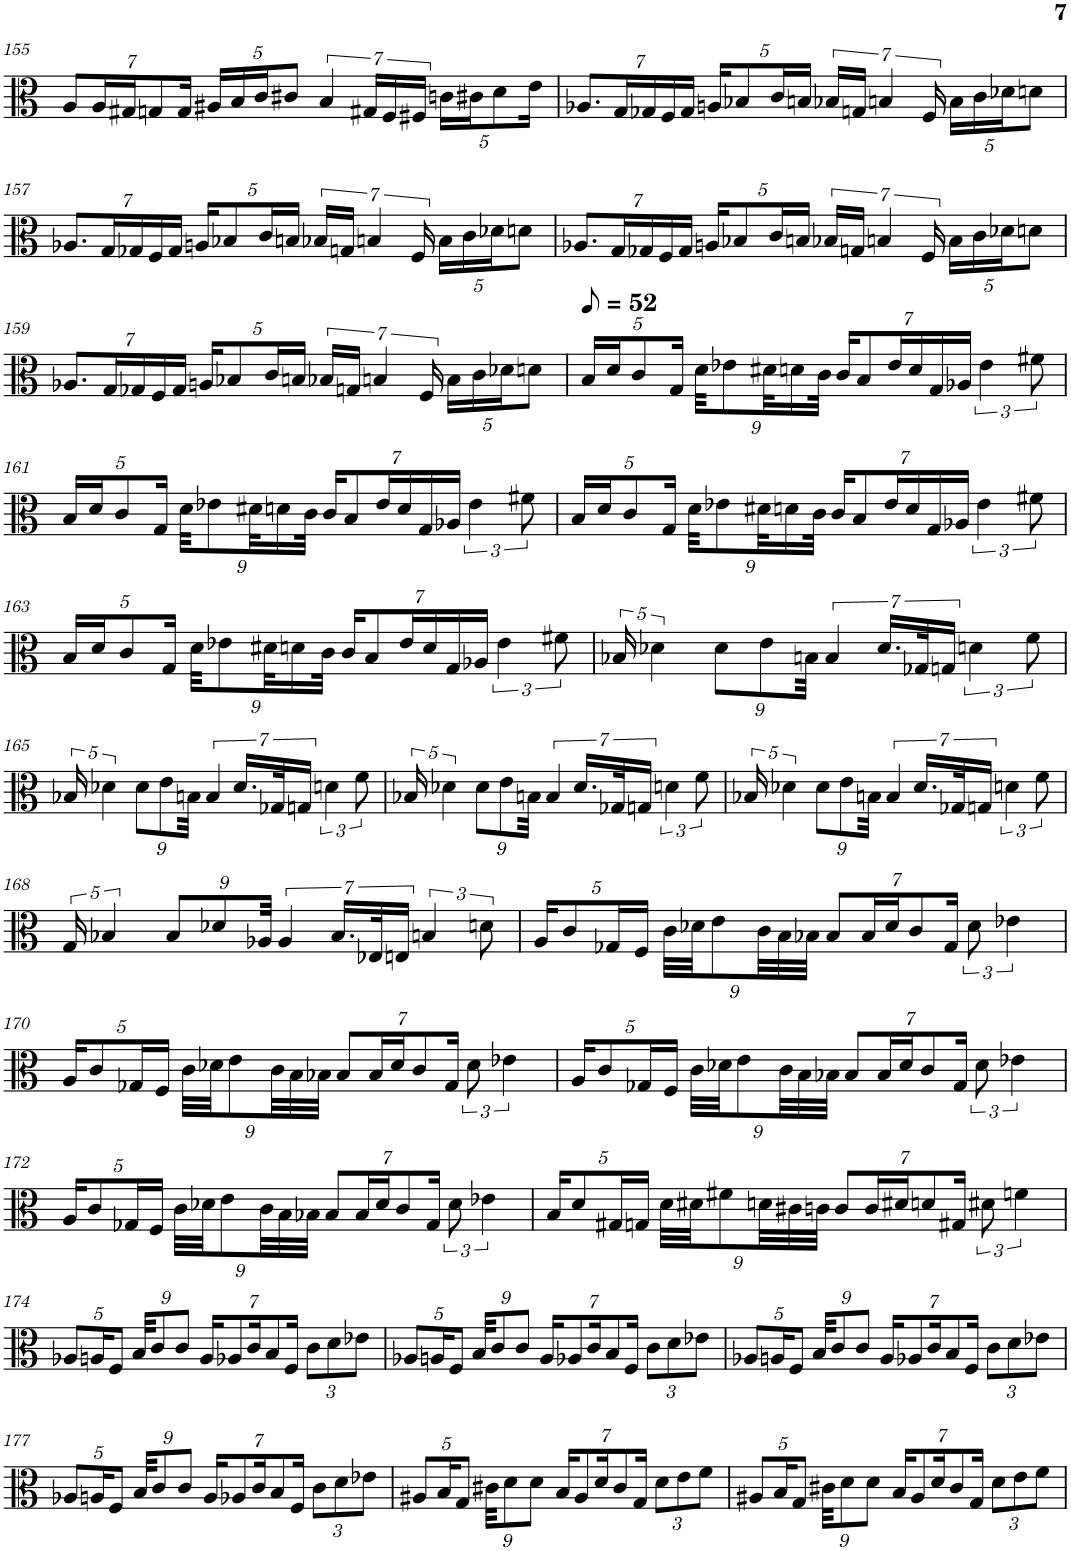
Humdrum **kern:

**kern
*part1
*staff1
*I"Viola
*I'Vla.
!!LO:PB:g=z
*clefC3
*k[]
*M4/4
*Xbrackettup
=155
14A/L
28A/L
28G#X/J
14Gn/
28G/Jk
20A#X/LL
20B/
20c/J
10c#X/J
*brackettup
7B/
28G#X/LL
28F/
28F#X/JJ
*Xbrackettup
20cn\LL
20c#X\J
10d\
20e\Jk
=156
14.A-X/L
28G/L
28G-X/
28F/
28G-/JJ
20An/KL
10B-X/
20c/L
20Bn/JJ
*brackettup
28B-X/LL
28Gn/JJ
7Bn/
28F/
*Xbrackettup
20B\LL
20c\
20d-X\J
10dn\J
!!LO:LB:g=z
=157
14.A-X/L
28G/L
28G-X/
28F/
28G-/JJ
20An/KL
10B-X/
20c/L
20Bn/JJ
*brackettup
28B-X/LL
28Gn/JJ
7Bn/
28F/
*Xbrackettup
20B\LL
20c\
20d-X\J
10dn\J
=158
14.A-X/L
28G/L
28G-X/
28F/
28G-/JJ
20An/KL
10B-X/
20c/L
20Bn/JJ
*brackettup
28B-X/LL
28Gn/JJ
7Bn/
28F/
*Xbrackettup
20B\LL
20c\
20d-X\J
10dn\J
!!LO:LB:g=z
=159
14.A-X/L
28G/L
28G-X/
28F/
28G-/JJ
20An/KL
10B-X/
20c/L
20Bn/JJ
*brackettup
28B-X/LL
28Gn/JJ
7Bn/
28F/
*Xbrackettup
20B\LL
20c\
20d-X\J
10dn\J
=160
*MM26
20B/LL
20d/J
10c/
20G/Jk
36d\KKL
9e-X\
36d#X\KL
18dn\
36c\JJk
28c/KL
14B/
28e-/L
28d/
28G/
28A-X/JJ
*brackettup
6e-\
12f#X\
!!LO:LB:g=z
=161
*Xbrackettup
20B/LL
20d/J
10c/
20G/Jk
36d\KKL
9e-X\
36d#X\KL
18dn\
36c\JJk
28c/KL
14B/
28e-/L
28d/
28G/
28A-X/JJ
*brackettup
6e-\
12f#X\
=162
*Xbrackettup
20B/LL
20d/J
10c/
20G/Jk
36d\KKL
9e-X\
36d#X\KL
18dn\
36c\JJk
28c/KL
14B/
28e-/L
28d/
28G/
28A-X/JJ
*brackettup
6e-\
12f#X\
!!LO:LB:g=z
=163
*Xbrackettup
20B/LL
20d/J
10c/
20G/Jk
36d\KKL
9e-X\
36d#X\KL
18dn\
36c\JJk
28c/KL
14B/
28e-/L
28d/
28G/
28A-X/JJ
*brackettup
6e-\
12f#X\
=164
20B-X/
5d-X\
*Xbrackettup
9d-\L
9e\
36Bn\Jkk
*brackettup
7B/
28.d-/LL
56G-X/K
28Gn/JJ
6dn\
12f\
!!LO:LB:g=z
=165
20B-X/
5d-X\
*Xbrackettup
9d-\L
9e\
36Bn\Jkk
*brackettup
7B/
28.d-/LL
56G-X/K
28Gn/JJ
6dn\
12f\
=166
20B-X/
5d-X\
*Xbrackettup
9d-\L
9e\
36Bn\Jkk
*brackettup
7B/
28.d-/LL
56G-X/K
28Gn/JJ
6dn\
12f\
=167
20B-X/
5d-X\
*Xbrackettup
9d-\L
9e\
36Bn\Jkk
*brackettup
7B/
28.d-/LL
56G-X/K
28Gn/JJ
6dn\
12f\
!!LO:LB:g=z
=168
20G/
5B-X/
*Xbrackettup
9B-/L
9d-X/
36A-X/Jkk
*brackettup
7A-/
28.B-/LL
56E-X/K
28En/JJ
6Bn/
12dn\
=169
*Xbrackettup
20A/KL
10c/
20G-X/L
20F/JJ
36c\LLL
36d-X\JJ
9e\
36c\LL
36B\
36B-X\JJJ
14B-/L
28B-/L
28d-/J
14c/
28G-/Jk
*brackettup
12d-\
6e-X\
!!LO:LB:g=z
=170
*Xbrackettup
20A/KL
10c/
20G-X/L
20F/JJ
36c\LLL
36d-X\JJ
9e\
36c\LL
36B\
36B-X\JJJ
14B-/L
28B-/L
28d-/J
14c/
28G-/Jk
*brackettup
12d-\
6e-X\
=171
*Xbrackettup
20A/KL
10c/
20G-X/L
20F/JJ
36c\LLL
36d-X\JJ
9e\
36c\LL
36B\
36B-X\JJJ
14B-/L
28B-/L
28d-/J
14c/
28G-/Jk
*brackettup
12d-\
6e-X\
!!LO:LB:g=z
=172
*Xbrackettup
20A/KL
10c/
20G-X/L
20F/JJ
36c\LLL
36d-X\JJ
9e\
36c\LL
36B\
36B-X\JJJ
14B-/L
28B-/L
28d-/J
14c/
28G-/Jk
*brackettup
12d-\
6e-X\
=173
*Xbrackettup
20B/KL
10d/
20G#X/L
20Gn/JJ
36d\LLL
36d#X\JJ
9f#X\
36dn\LL
36c#X\
36cn\JJJ
14c/L
28c/L
28d#X/J
14dn/
28G#X/Jk
*brackettup
12d#X\
6fn\
!!LO:LB:g=z
=174
*Xbrackettup
10A-X/L
20An/K
10F/J
36B/KKL
9c/
9c/J
28A/KL
14A-X/
28c/K
14B/
28F/Jk
12c\L
12d\
12e-X\J
=175
10A-X/L
20An/K
10F/J
36B/KKL
9c/
9c/J
28A/KL
14A-X/
28c/K
14B/
28F/Jk
12c\L
12d\
12e-X\J
=176
10A-X/L
20An/K
10F/J
36B/KKL
9c/
9c/J
28A/KL
14A-X/
28c/K
14B/
28F/Jk
12c\L
12d\
12e-X\J
!!LO:LB:g=z
=177
10A-X/L
20An/K
10F/J
36B/KKL
9c/
9c/J
28A/KL
14A-X/
28c/K
14B/
28F/Jk
12c\L
12d\
12e-X\J
=178
10A#X/L
20B/K
10G/J
36c#X\KKL
9d\
9d\J
28B/KL
14A#/
28d/K
14c#/
28G/Jk
12d\L
12e\
12f\J
=179
10A#X/L
20B/K
10G/J
36c#X\KKL
9d\
9d\J
28B/KL
14A#/
28d/K
14c#/
28G/Jk
12d\L
12e\
12f\J
=
*-
